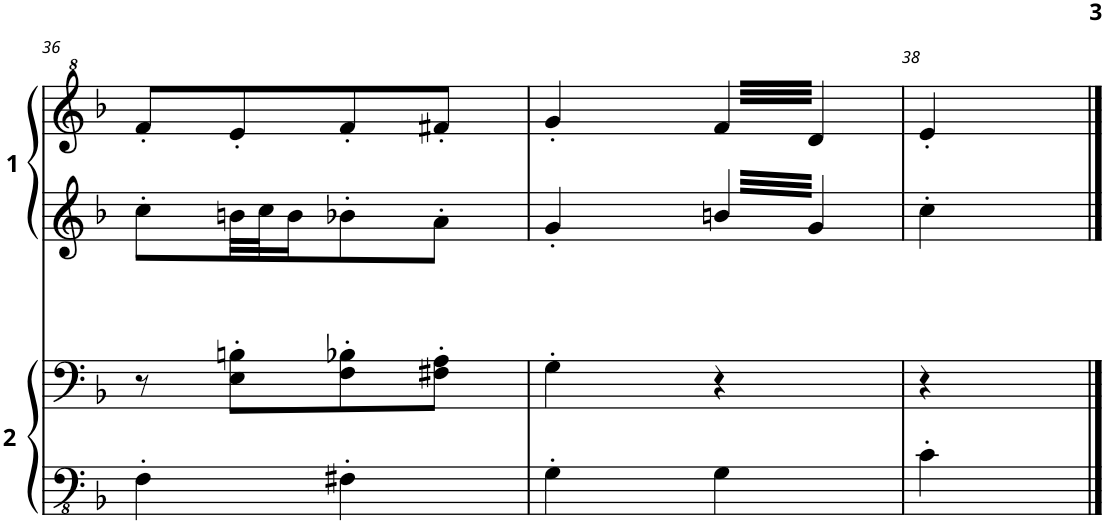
**kern	**kern	**kern	**kern
*part2	*part2	*part1	*part1
*staff4	*staff3	*staff2	*staff1
*I"Player 2	*	*I"Player 1	*
!!LO:PB:g=z
*clefFv4	*clefF4	*clefG2	*clefG^2
*k[b-]	*k[b-]	*k[b-]	*k[b-]
*M4/8	*M4/8	*M4/8	*M4/8
=36	=36	=36	=36
4FF'\	8r	8cc'\L	8ff'/L
.	8E\' 8Bn\'L	32bn\LL	8ee'/
.	.	32cc\J	.
.	.	16b\J	.
4FF#X'\	8F\' 8B-X\'	8b-X'\	8ff'/
.	8F#X\' 8A\'J	8a'\J	8ff#X'/J
=37	=37	=37	=37
4GG'\	4G'\	4g'/	4gg'/
*	*	*	*tremolo
4GG\	4r	12.bn/	64ff/LLLL
.	.	.	64dd/
.	.	.	64ff/
.	.	.	64dd/
.	.	.	64ff/
.	.	.	64dd/
.	.	.	64ff/
.	.	.	64dd/
.	.	12.g/	64ff/
.	.	.	64dd/
.	.	.	64ff/
.	.	.	64dd/
.	.	.	64ff/
.	.	.	64dd/
.	.	.	64ff/
.	.	.	64dd/JJJJ
*	*	*	*Xtremolo
=38	=38	=38	=38
4C'\	4r	4cc'\	4ee'/
.	.	.	.
.	.	.	.
.	.	.	.
.	.	.	.
.	.	.	.
.	.	.	.
.	.	.	.
==	==	==	==
*-	*-	*-	*-
